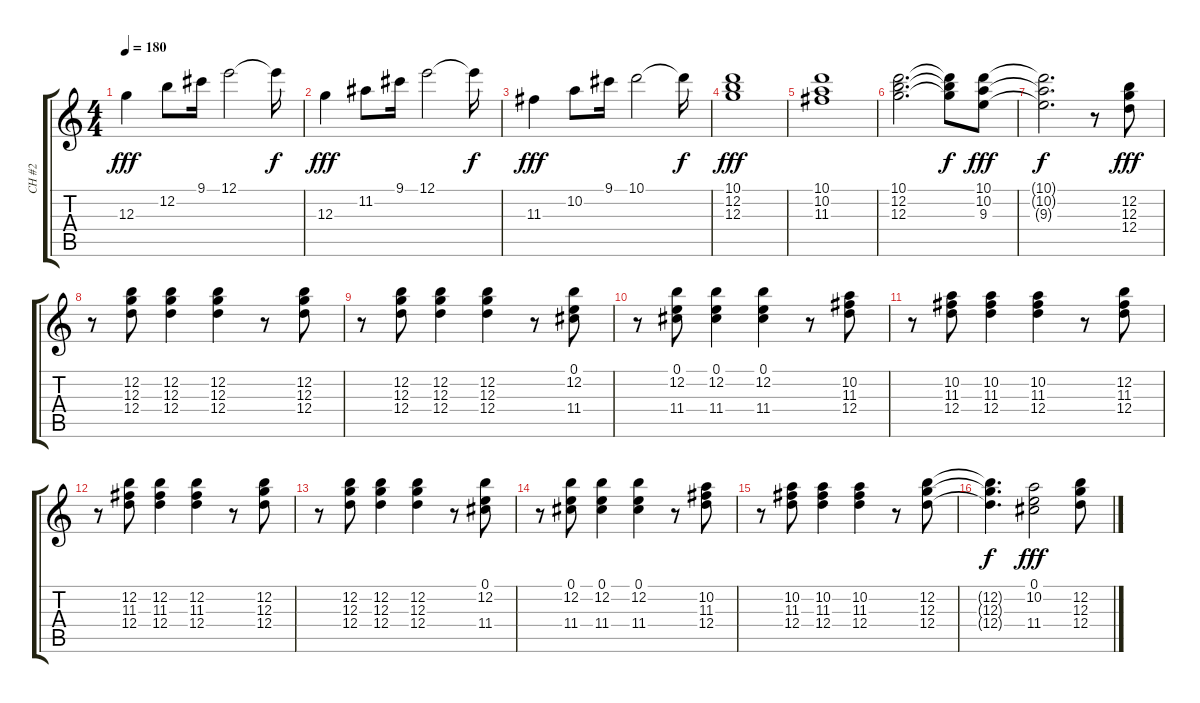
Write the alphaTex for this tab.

\track ("CH #2" "CH #2") {instrument acousticguitarnylon}
\staff {score tabs}
\tuning (E4 B3 G3 D3 A2 E2) {hide}
\ts (4 4)
\tempo 180
\clef g2
\ks c
12.3.4{dy fff} 12.2.8 9.1.16 12.1.2 12.1{t}.16{dy f} |
12.3.4{dy fff} 11.2.8 9.1.16 12.1.2 12.1{t}.16{dy f} |
11.3.4{dy fff} 10.2.8 9.1.16 10.1.2 10.1{t}.16{dy f} |
(10.1 12.2 12.3).1{dy fff} |
(10.1 10.2 11.3).1 |
(10.1 12.2 12.3).2{d} (10.1{t} 12.2{t} 12.3{t}).8{dy f} (10.1 10.2 9.3).8{dy fff} |
(10.1{t} 10.2{t} 9.3{t}).2{d dy f} r.8 (12.2 12.3 12.4).8{dy fff} |
r.8 (12.2 12.3 12.4).8 (12.2 12.3 12.4).4 (12.2 12.3 12.4).4 r.8 (12.2 12.3 12.4).8 |
r.8 (12.2 12.3 12.4).8 (12.2 12.3 12.4).4 (12.2 12.3 12.4).4 r.8 (0.1 12.2 11.4).8 |
r.8 (0.1 12.2 11.4).8 (0.1 12.2 11.4).4 (0.1 12.2 11.4).4 r.8 (10.2 11.3 12.4).8 |
r.8 (10.2 11.3 12.4).8 (10.2 11.3 12.4).4 (10.2 11.3 12.4).4 r.8 (12.2 11.3 12.4).8 |
r.8 (12.2 11.3 12.4).8 (12.2 11.3 12.4).4 (12.2 11.3 12.4).4 r.8 (12.2 12.3 12.4).8 |
r.8 (12.2 12.3 12.4).8 (12.2 12.3 12.4).4 (12.2 12.3 12.4).4 r.8 (0.1 12.2 11.4).8 |
r.8 (0.1 12.2 11.4).8 (0.1 12.2 11.4).4 (0.1 12.2 11.4).4 r.8 (10.2 11.3 12.4).8 |
r.8 (10.2 11.3 12.4).8 (10.2 11.3 12.4).4 (10.2 11.3 12.4).4 r.8 (12.2 12.3 12.4).8 |
(12.2{t} 12.3{t} 12.4{t}).4{d dy f} (0.1 10.2 11.4).2{dy fff} (12.2 12.3 12.4).8
